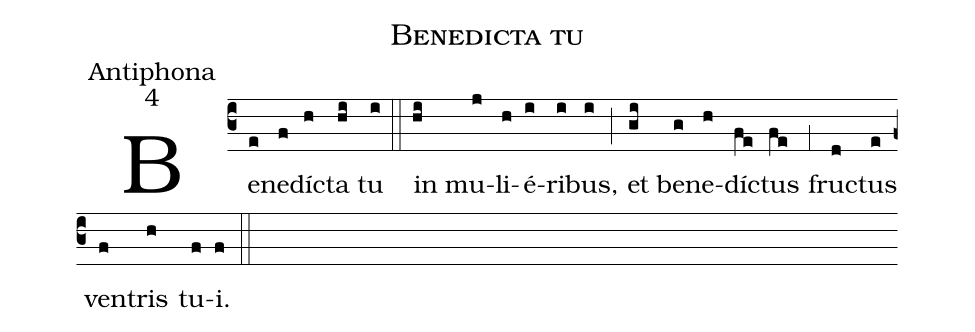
name:Benedicta tu;
office-part:Antiphona;
mode:4;
%%
(c3) Be(e)ne(f)dí(h)cta(hi) tu(i) (::)
in(hi) mu(j)li(h)é(i)ri(i)bus,(i) (;) et(gi) be(g)ne(h)dí(fe)ctus(fe) (,1) fru(d)ctus(e) ven(f)tris(h) tu(f)i.(f) (::)
